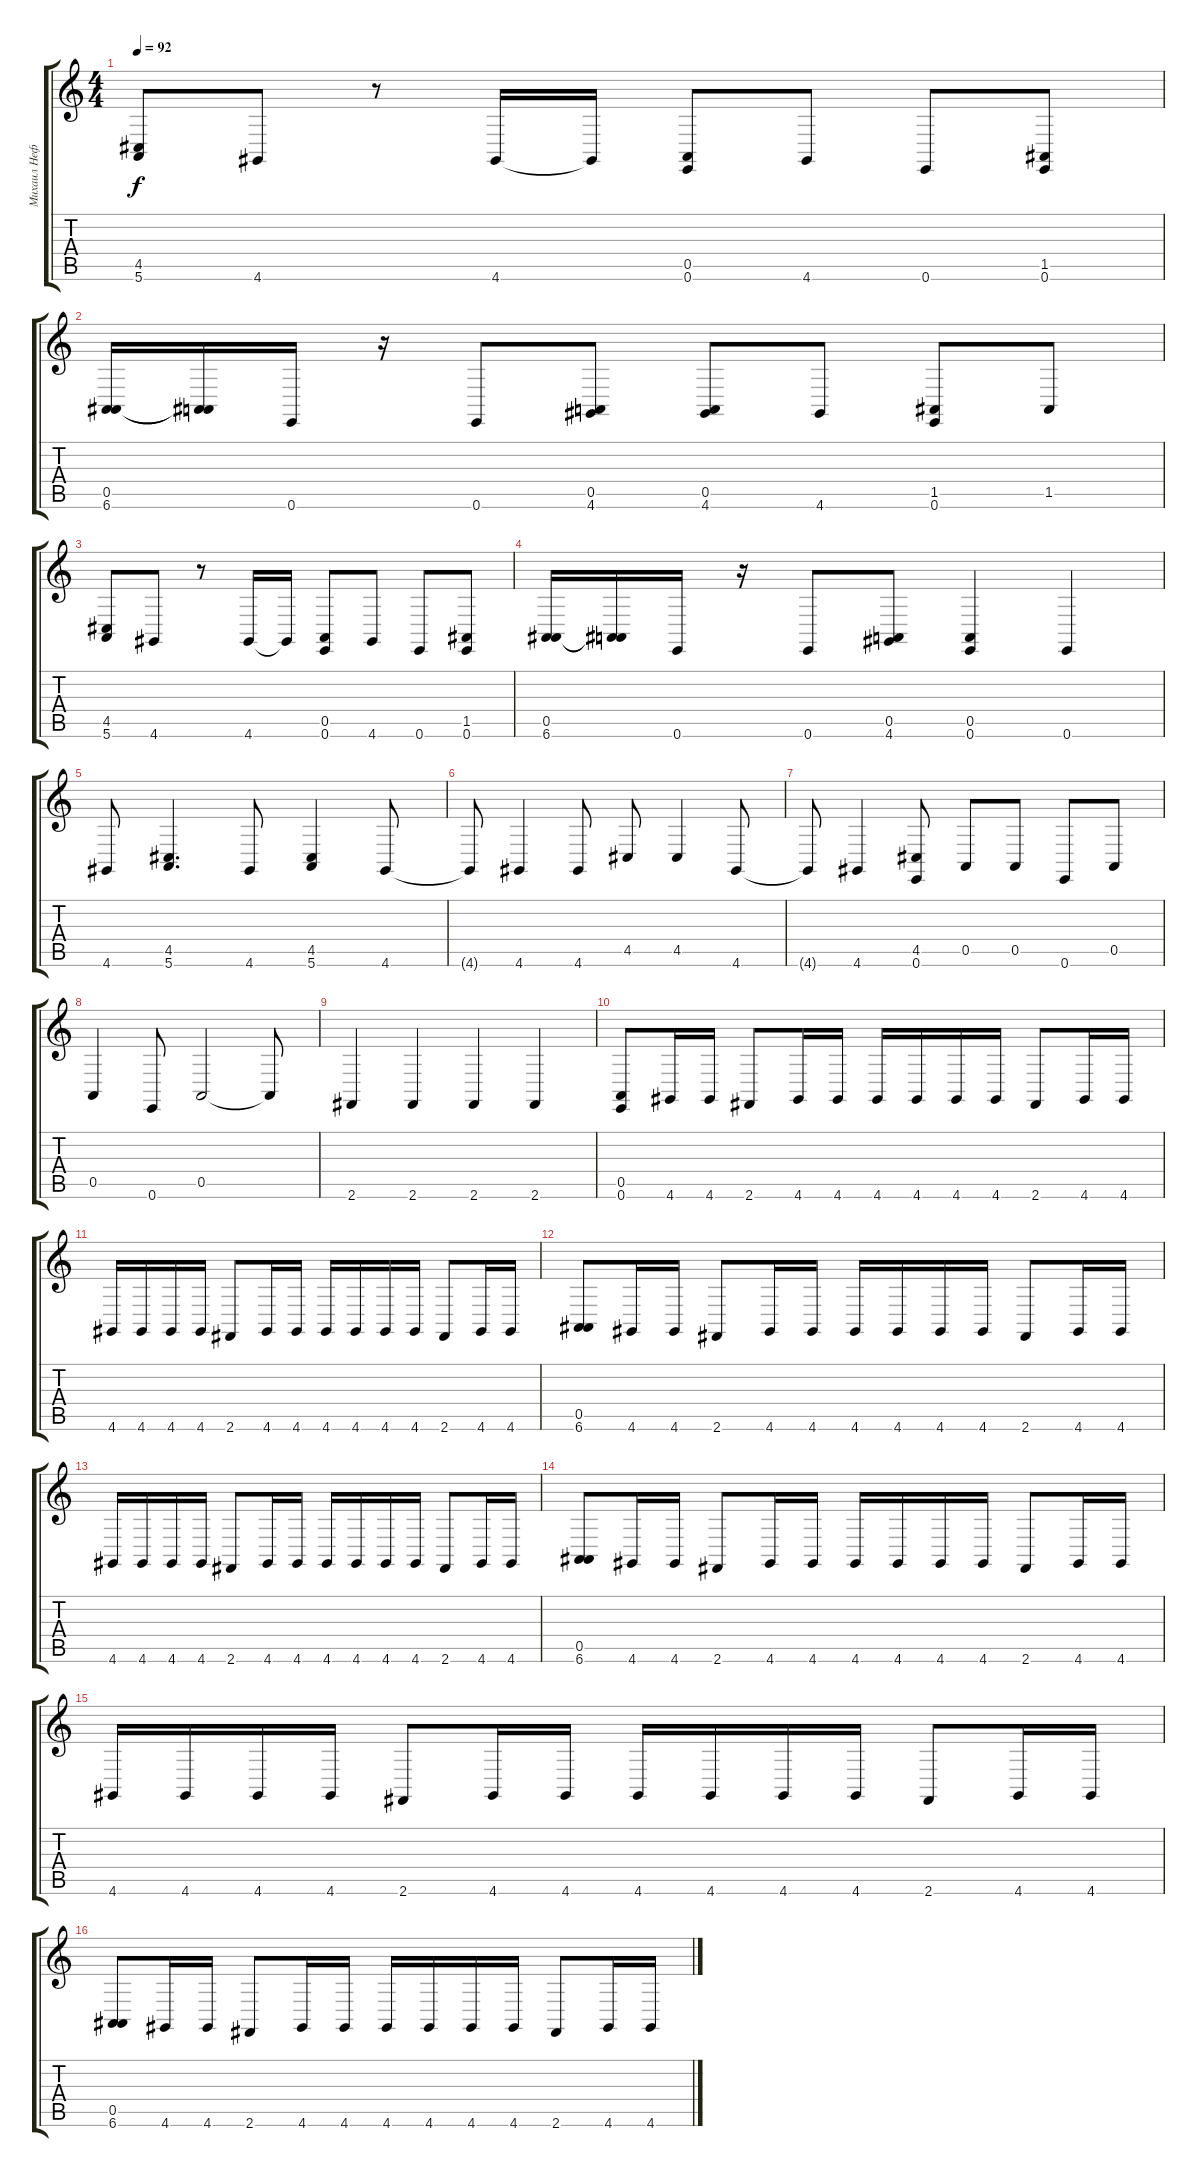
\track ("Михаил Нефедов" "Михаил Неф") {instrument rockorgan}
\staff {score tabs}
\tuning (E4 B3 G3 D3 A2 E2) {hide}
\ts (4 4)
\tempo 92
\clef g2
\ks c
(4.5 5.6).8{dy f} 4.6.8 r.8 4.6.16 4.6{t}.16 (0.5 0.6).8 4.6.8 0.6.8 (1.5 0.6).8 |
(0.5 6.6).16 (0.5{t} 6.6{t}).16 0.6.16 r.16 0.6.8 (0.5 4.6).8 (0.5 4.6).8 4.6.8 (1.5 0.6).8 1.5.8 |
(4.5 5.6).8 4.6.8 r.8 4.6.16 4.6{t}.16 (0.5 0.6).8 4.6.8 0.6.8 (1.5 0.6).8 |
(0.5 6.6).16 (0.5{t} 6.6{t}).16 0.6.16 r.16 0.6.8 (0.5 4.6).8 (0.5 0.6).4 0.6.4 |
4.6.8 (4.5 5.6).4{d} 4.6.8 (4.5 5.6).4 4.6.8 |
4.6{t}.8 4.6.4 4.6.8 4.5.8 4.5.4 4.6.8 |
4.6{t}.8 4.6.4 (4.5 0.6).8 0.5.8 0.5.8 0.6.8 0.5.8 |
0.5.4 0.6.8 0.5.2 0.5{t}.8 |
2.6.4 2.6.4 2.6.4 2.6.4 |
(0.5 0.6).8 4.6.16 4.6.16 2.6.8 4.6.16 4.6.16 4.6.16 4.6.16 4.6.16 4.6.16 2.6.8 4.6.16 4.6.16 |
4.6.16 4.6.16 4.6.16 4.6.16 2.6.8 4.6.16 4.6.16 4.6.16 4.6.16 4.6.16 4.6.16 2.6.8 4.6.16 4.6.16 |
(0.5 6.6).8 4.6.16 4.6.16 2.6.8 4.6.16 4.6.16 4.6.16 4.6.16 4.6.16 4.6.16 2.6.8 4.6.16 4.6.16 |
4.6.16 4.6.16 4.6.16 4.6.16 2.6.8 4.6.16 4.6.16 4.6.16 4.6.16 4.6.16 4.6.16 2.6.8 4.6.16 4.6.16 |
(0.5 6.6).8 4.6.16 4.6.16 2.6.8 4.6.16 4.6.16 4.6.16 4.6.16 4.6.16 4.6.16 2.6.8 4.6.16 4.6.16 |
4.6.16 4.6.16 4.6.16 4.6.16 2.6.8 4.6.16 4.6.16 4.6.16 4.6.16 4.6.16 4.6.16 2.6.8 4.6.16 4.6.16 |
(0.5 6.6).8 4.6.16 4.6.16 2.6.8 4.6.16 4.6.16 4.6.16 4.6.16 4.6.16 4.6.16 2.6.8 4.6.16 4.6.16
